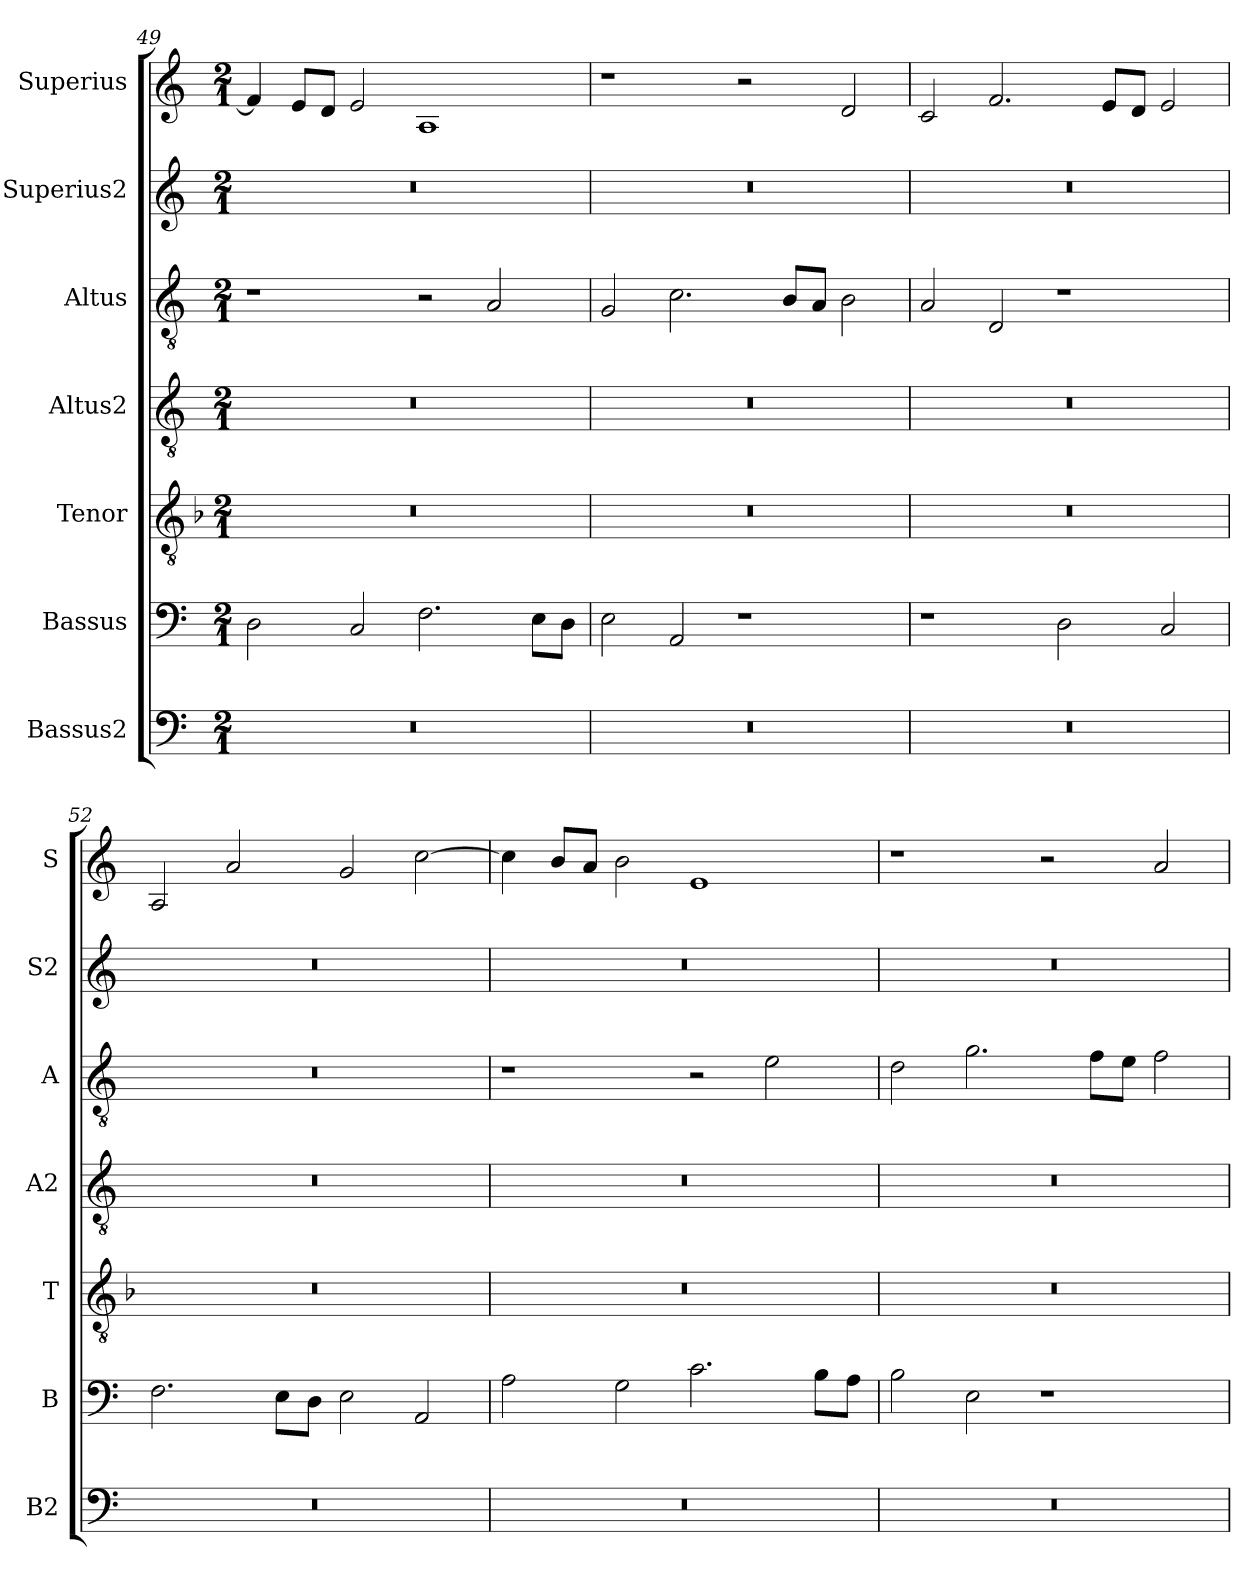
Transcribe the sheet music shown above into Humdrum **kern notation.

**kern	**kern	**kern	**kern	**kern	**kern	**kern
*part7	*part6	*part5	*part4	*part3	*part2	*part1
*staff7	*staff6	*staff5	*staff4	*staff3	*staff2	*staff1
*I"Bassus2	*I"Bassus	*I"Tenor	*I"Altus2	*I"Altus	*I"Superius2	*I"Superius
*I'B2	*I'B	*I'T	*I'A2	*I'A	*I'S2	*I'S
*clefF4	*clefF4	*clefGv2	*clefGv2	*clefGv2	*clefG2	*clefG2
*k[]	*k[]	*k[b-]	*k[]	*k[]	*k[]	*k[]
*M2/1	*M2/1	*M2/1	*M2/1	*M2/1	*M2/1	*M2/1
=49	=49	=49	=49	=49	=49	=49
0r	2D\	0r	0r	1r	0r	4f/]
.	.	.	.	.	.	8e/L
.	.	.	.	.	.	8d/J
.	2C/	.	.	.	.	2e/
.	2.F\	.	.	2r	.	1A
.	.	.	.	2A/	.	.
.	8E\L	.	.	.	.	.
.	8D\J	.	.	.	.	.
=50	=50	=50	=50	=50	=50	=50
0r	2E\	0r	0r	2G/	0r	1r
.	2AA/	.	.	2.c\	.	.
.	1r	.	.	.	.	2r
.	.	.	.	8B/L	.	.
.	.	.	.	8A/J	.	.
.	.	.	.	2B\	.	2d/
=51	=51	=51	=51	=51	=51	=51
0r	1r	0r	0r	2A/	0r	2c/
.	.	.	.	2D/	.	2.f/
.	2D\	.	.	1r	.	.
.	.	.	.	.	.	8e/L
.	.	.	.	.	.	8d/J
.	2C/	.	.	.	.	2e/
=52	=52	=52	=52	=52	=52	=52
0r	2.F\	0r	0r	0r	0r	2A/
.	.	.	.	.	.	2a/
.	8E\L	.	.	.	.	.
.	8D\J	.	.	.	.	.
.	2E\	.	.	.	.	2g/
.	2AA/	.	.	.	.	[2cc\
=53	=53	=53	=53	=53	=53	=53
0r	2A\	0r	0r	1r	0r	4cc\]
.	.	.	.	.	.	8b/L
.	.	.	.	.	.	8a/J
.	2G\	.	.	.	.	2b\
.	2.c\	.	.	2r	.	1e
.	.	.	.	2e\	.	.
.	8B\L	.	.	.	.	.
.	8A\J	.	.	.	.	.
=54	=54	=54	=54	=54	=54	=54
0r	2B\	0r	0r	2d\	0r	1r
.	2E\	.	.	2.g\	.	.
.	1r	.	.	.	.	2r
.	.	.	.	8f\L	.	.
.	.	.	.	8e\J	.	.
.	.	.	.	2f\	.	2a/
=	=	=	=	=	=	=
*-	*-	*-	*-	*-	*-	*-
